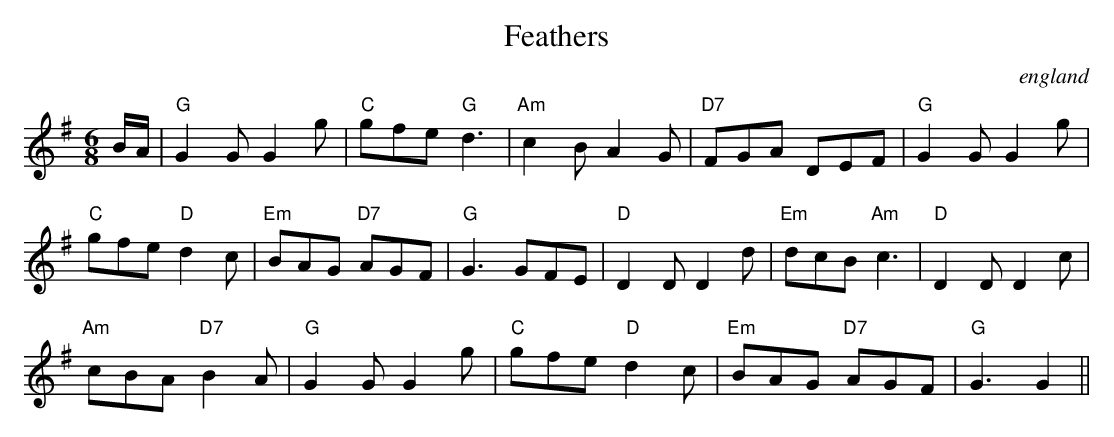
X:1
T:Feathers
O:england
M:6/8
K:G
B/2A/2|"G"G2G G2g|"C"gfe "G"d3|"Am"c2B A2G|"D7"FGA DEF|"G"G2G G2g|
"C"gfe "D"d2c|"Em"BAG "D7"AGF|"G"G3 GFE|"D"D2D D2d|"Em"dcB "Am"c3|"D"D2D D2c|
"Am"cBA "D7"B2A|"G"G2G G2g|"C"gfe "D"d2c|"Em"BAG "D7"AGF|"G"G3 G2||
